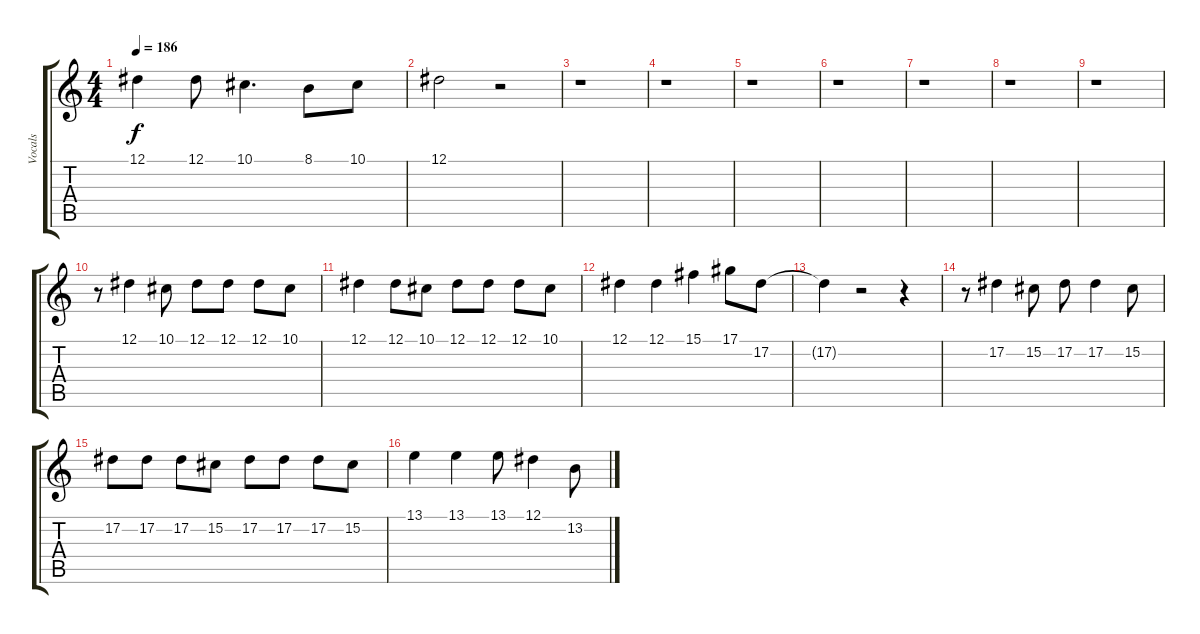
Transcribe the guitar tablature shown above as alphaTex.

\track ("Vocals" "Vocals") {instrument trumpet}
\staff {score tabs}
\tuning (Eb4 Bb3 Gb3 Db3 Ab2 Eb2) {hide}
\ts (4 4)
\tempo 186
\clef g2
\ks c
12.1.4{dy f} 12.1.8 10.1.4{d} 8.1.8 10.1.8 |
12.1.2 r.2 |
r.1 |
r.1 |
r.1 |
r.1 |
r.1 |
r.1 |
r.1 |
r.8 12.1.4 10.1.8 12.1.8 12.1.8 12.1.8 10.1.8 |
12.1.4 12.1.8 10.1.8 12.1.8 12.1.8 12.1.8 10.1.8 |
12.1.4 12.1.4 15.1.4 17.1.8 17.2.8 |
17.2{t}.4 r.2 r.4 |
r.8 17.2.4 15.2.8 17.2.8 17.2.4 15.2.8 |
17.2.8 17.2.8 17.2.8 15.2.8 17.2.8 17.2.8 17.2.8 15.2.8 |
13.1.4 13.1.4 13.1.8 12.1.4 13.2.8
